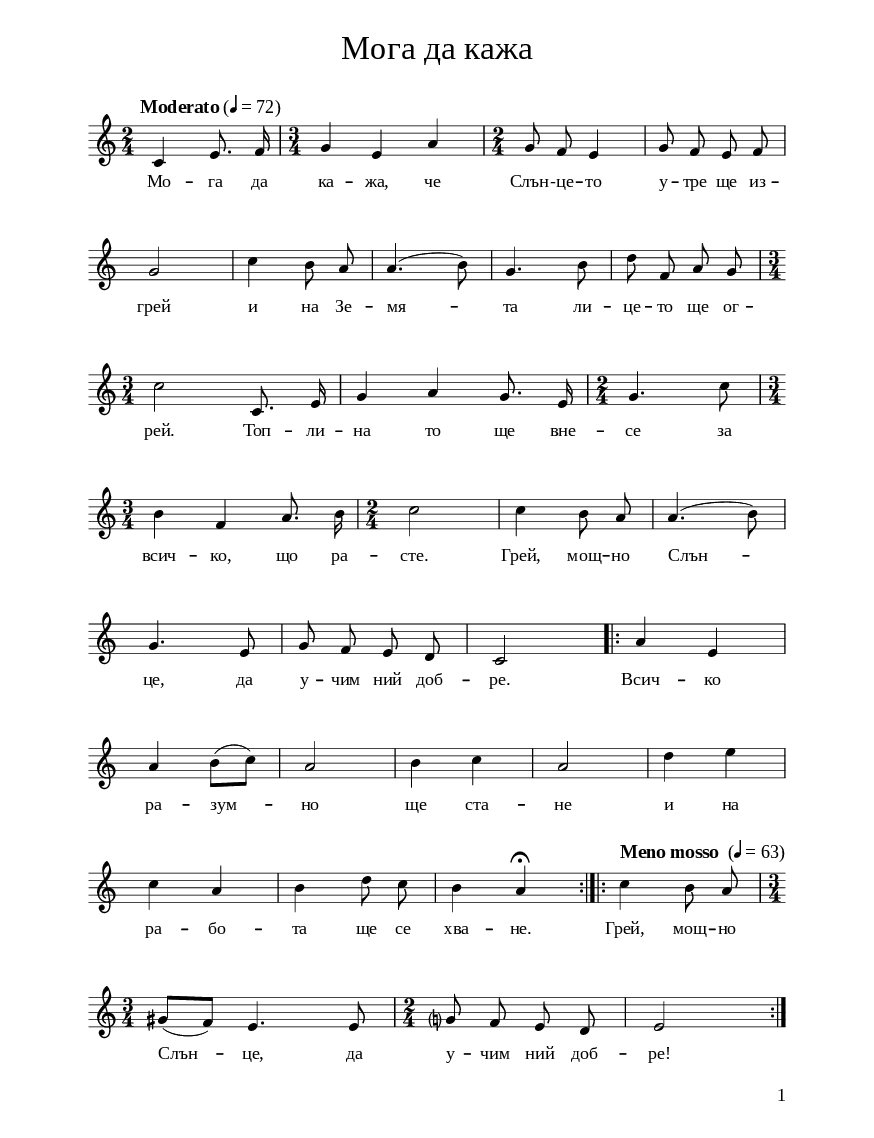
\version "2.24.2"

% include paper part and global functions
\include "include/globals.ily"

\bookpart {
  \label #'ref108
  \tocItem \markup "Мога да кажа"
  \include "include/bookpart-paper.ily"
  \score {
    \include "include/score-layout.ily"


    \new Voice \relative c' {
      \clef treble
      \key c \major
      \time 2/4
      \tempoFunc "Moderato" 4 "72"

      \autoBeamOff
      c4 e8. f16 |\time 3/4  g4 e  a4 |\time 2/4  g8 f8 e4 |  g8 f e f | \break

      g2 | c4 b8 a8 | a4. (b8) | g4. b8 | d8 f, a g | \break


      \time 3/4 c2 c,8. e16 | g4 a g8. e16 | \time 2/4 g4. c8 | \break

      \time 3/4  b4  f4  a8.  b16 | \time 2/4  | c2 | c4  b8  a8 | a4. (  b8 ) \break |

      g4.  e8 |  g8  f8  e8  d8 | c2
      | \bar ".|:"  \key a \minor a'4  e4 \break |
      a4  b8 ( [  c8 ) ] | a2 | b4  c4 | a2 | d4  e4 \break |
      c4  a4 | b4  d8  c8 | b4  a4 ^\fermata


      \tempoFunc "Meno mosso " 4 "63"| \bar ":|.|:" c4  b8  a8 \break |

      \time 3/4  | gis8 ( [  f8 ) ]  e4.  e8 | \time 2/4  | g?8  f8  e8  d8 | e2
      \bar ":|."

    }

    \addlyrics {
      Мо -- га да ка -- жа,

      че Слън -- "-це" -- то у -- тре ще из -- грей

      и на Зе -- мя -- та ли -- це -- то ще ог -- рей.

      Топ -- ли -- на то ще вне -- се

      за всич -- ко, що ра -- сте.

      Грей, мощ -- но Слън -- це,

      да у -- чим ний доб -- ре.

      Всич -- ко ра  -- зум  -- но ще

      ста  -- не и на ра  -- бо  -- та ще

      се хва  -- не. Грей, мощ  -- но Слън

      -- це, да у  -- чим ний доб  --
      ре!
    }

    \header {
      title = \titleFunc "Мога да кажа" "Moga da kaža"
    }

    \midi{}

  }



} % bookpart
